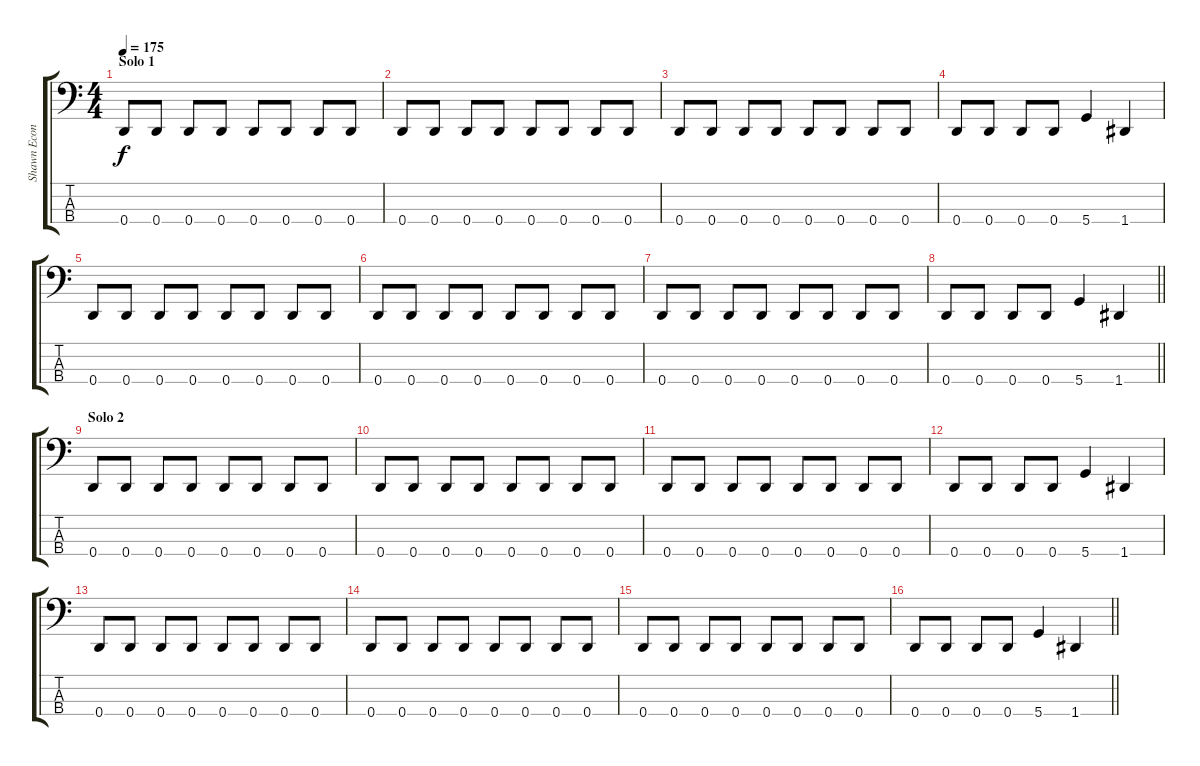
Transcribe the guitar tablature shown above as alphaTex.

\track ("Shawn Economaki" "Shawn Econ") {instrument electricbasspick}
\staff {score tabs}
\tuning (G2 D2 A1 D1) {hide}
\ts (4 4)
\section ("" "Solo 1")
\tempo 175
\clef f4
\ks c
0.4.8{dy f} 0.4.8 0.4.8 0.4.8 0.4.8 0.4.8 0.4.8 0.4.8 |
0.4.8 0.4.8 0.4.8 0.4.8 0.4.8 0.4.8 0.4.8 0.4.8 |
0.4.8 0.4.8 0.4.8 0.4.8 0.4.8 0.4.8 0.4.8 0.4.8 |
0.4.8 0.4.8 0.4.8 0.4.8 5.4.4 1.4.4 |
0.4.8 0.4.8 0.4.8 0.4.8 0.4.8 0.4.8 0.4.8 0.4.8 |
0.4.8 0.4.8 0.4.8 0.4.8 0.4.8 0.4.8 0.4.8 0.4.8 |
0.4.8 0.4.8 0.4.8 0.4.8 0.4.8 0.4.8 0.4.8 0.4.8 |
\barLineRight lightlight
0.4.8 0.4.8 0.4.8 0.4.8 5.4.4 1.4.4 |
\section ("" "Solo 2")
0.4.8 0.4.8 0.4.8 0.4.8 0.4.8 0.4.8 0.4.8 0.4.8 |
0.4.8 0.4.8 0.4.8 0.4.8 0.4.8 0.4.8 0.4.8 0.4.8 |
0.4.8 0.4.8 0.4.8 0.4.8 0.4.8 0.4.8 0.4.8 0.4.8 |
0.4.8 0.4.8 0.4.8 0.4.8 5.4.4 1.4.4 |
0.4.8 0.4.8 0.4.8 0.4.8 0.4.8 0.4.8 0.4.8 0.4.8 |
0.4.8 0.4.8 0.4.8 0.4.8 0.4.8 0.4.8 0.4.8 0.4.8 |
0.4.8 0.4.8 0.4.8 0.4.8 0.4.8 0.4.8 0.4.8 0.4.8 |
\barLineRight lightlight
0.4.8 0.4.8 0.4.8 0.4.8 5.4.4 1.4.4
